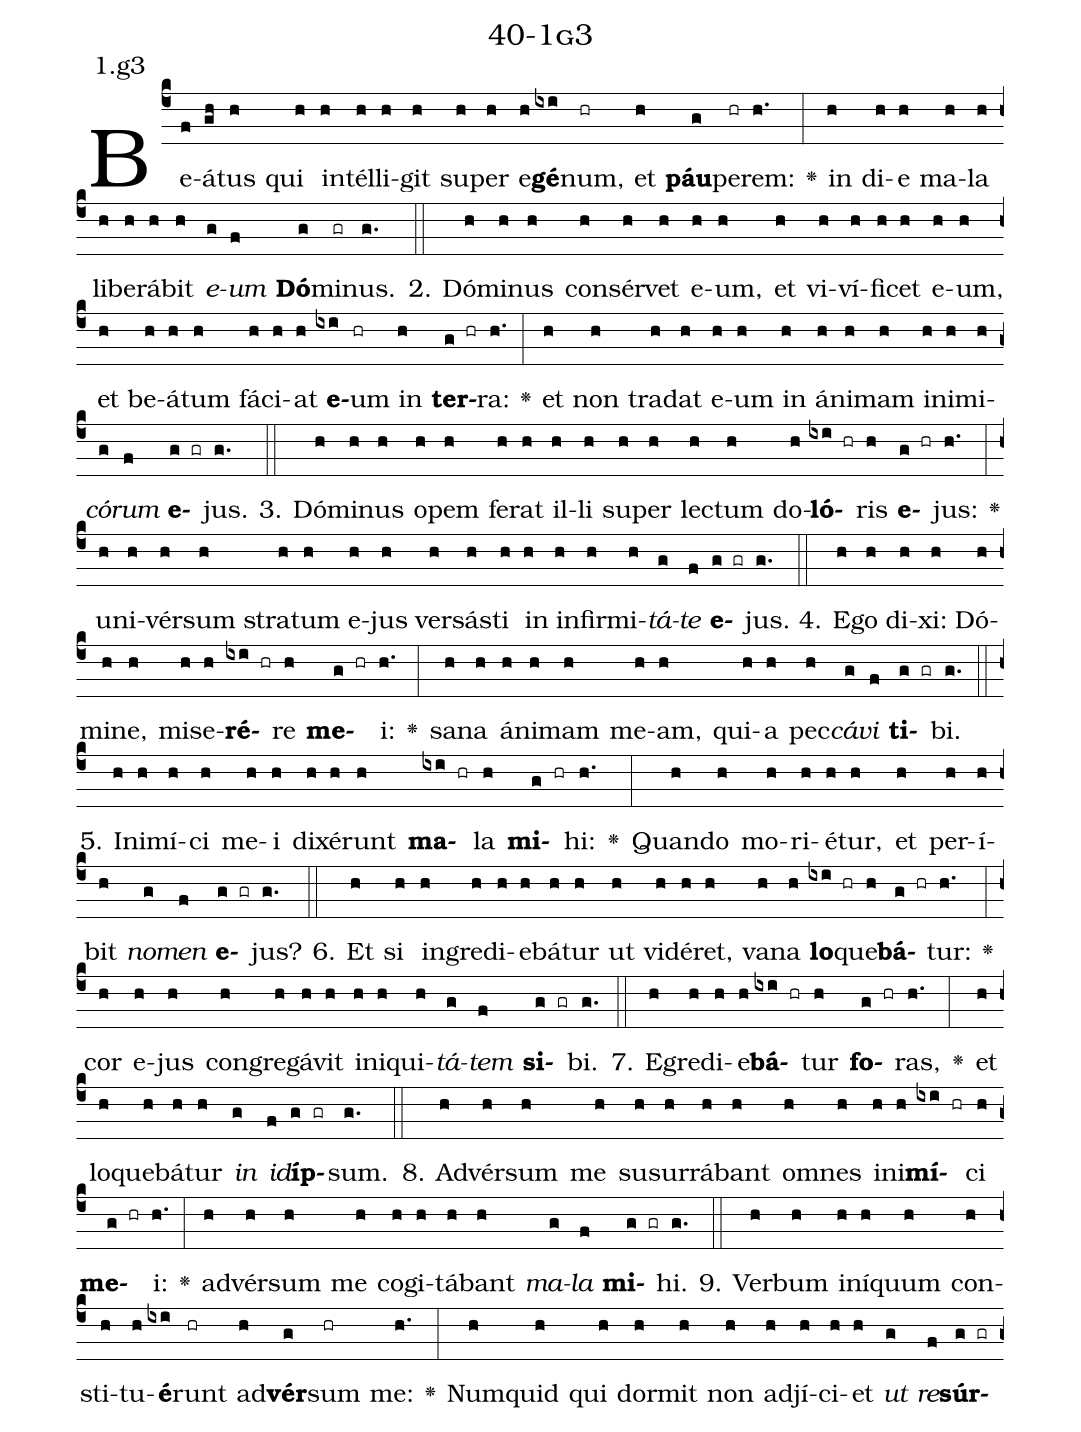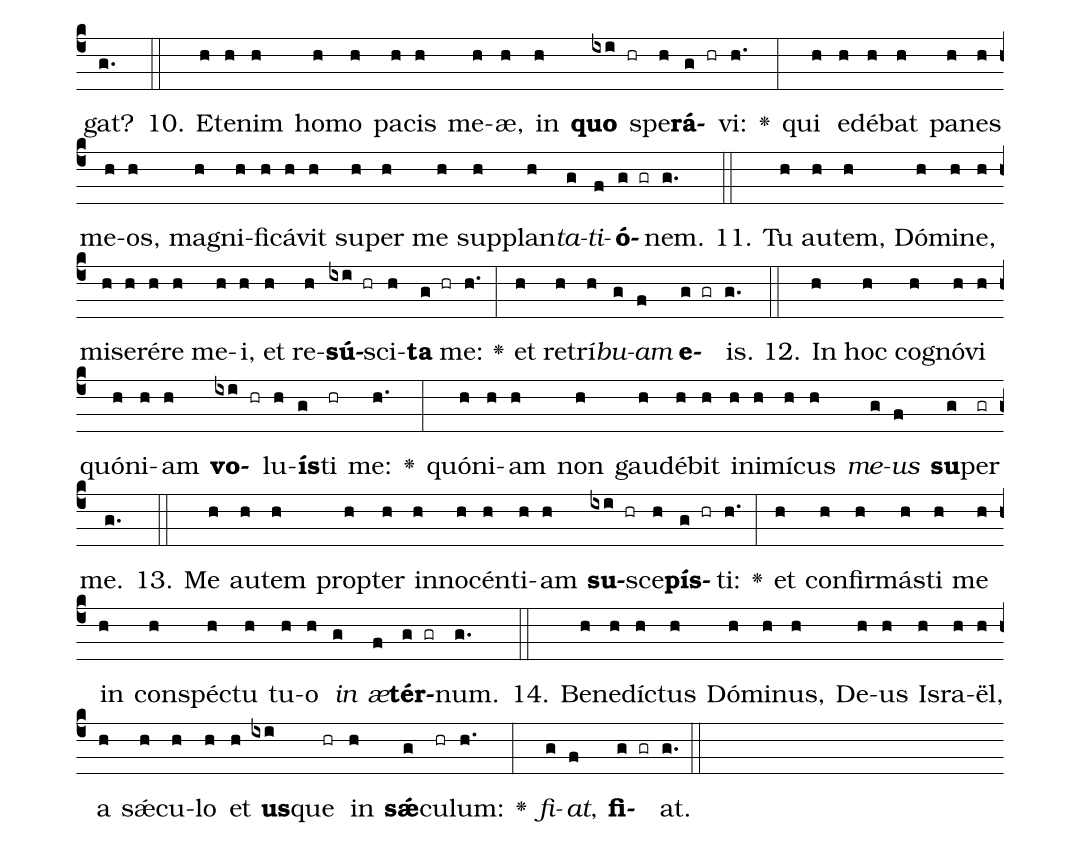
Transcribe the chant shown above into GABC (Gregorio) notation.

name: 40-1g3;
annotation: 1.g3;
%%
(c4)Be(f)á(gh)tus(h) qui(h) in(h)tél(h)li(h)git(h) su(h)per(h) e(h)<b>gé</b>(ixi)num,(hr) et(h) <b>páu</b>(g)pe(hr)rem:(h.) <v>\greheightstar</v>(:) in(h) di(h)e(h) ma(h)la(h) li(h)be(h)rá(h)bit(h) <i>e</i>(g)<i>um</i>(f) <b>Dó</b>(g)mi(gr)nus.(g.) (::)
2. Dó(h)mi(h)nus(h) con(h)sér(h)vet(h) e(h)um,(h) et(h) vi(h)ví(h)fi(h)cet(h) e(h)um,(h) et(h) be(h)á(h)tum(h) fá(h)ci(h)at(h) <b>e</b>(ixi)um(hr) in(h) <b>ter</b>(g hr)ra:(h.) <v>\greheightstar</v>(:) et(h) non(h) tra(h)dat(h) e(h)um(h) in(h) á(h)ni(h)mam(h) in(h)i(h)mi(h)<i>có</i>(g)<i>rum</i>(f) <b>e</b>(g gr)jus.(g.) (::)
3. Dó(h)mi(h)nus(h) o(h)pem(h) fe(h)rat(h) il(h)li(h) su(h)per(h) lec(h)tum(h) do(h)<b>ló</b>(ixi hr)ris(h) <b>e</b>(g hr)jus:(h.) <v>\greheightstar</v>(:) u(h)ni(h)vér(h)sum(h) stra(h)tum(h) e(h)jus(h) ver(h)sás(h)ti(h) in(h) in(h)fir(h)mi(h)<i>tá</i>(g)<i>te</i>(f) <b>e</b>(g gr)jus.(g.) (::)
4. E(h)go(h) di(h)xi:(h) Dó(h)mi(h)ne,(h) mi(h)se(h)<b>ré</b>(ixi hr)re(h) <b>me</b>(g hr)i:(h.) <v>\greheightstar</v>(:) sa(h)na(h) á(h)ni(h)mam(h) me(h)am,(h) qui(h)a(h) pec(h)<i>cá</i>(g)<i>vi</i>(f) <b>ti</b>(g gr)bi.(g.) (::)
5. In(h)i(h)mí(h)ci(h) me(h)i(h) di(h)xé(h)runt(h) <b>ma</b>(ixi hr)la(h) <b>mi</b>(g hr)hi:(h.) <v>\greheightstar</v>(:) Quan(h)do(h) mo(h)ri(h)é(h)tur,(h) et(h) per(h)í(h)bit(h) <i>no</i>(g)<i>men</i>(f) <b>e</b>(g gr)jus?(g.) (::)
6. Et(h) si(h) in(h)gre(h)di(h)e(h)bá(h)tur(h) ut(h) vi(h)dé(h)ret,(h) va(h)na(h) <b>lo</b>(ixi hr)que(h)<b>bá</b>(g hr)tur:(h.) <v>\greheightstar</v>(:) cor(h) e(h)jus(h) con(h)gre(h)gá(h)vit(h) in(h)i(h)qui(h)<i>tá</i>(g)<i>tem</i>(f) <b>si</b>(g gr)bi.(g.) (::)
7. E(h)gre(h)di(h)e(h)<b>bá</b>(ixi hr)tur(h) <b>fo</b>(g hr)ras,(h.) <v>\greheightstar</v>(:) et(h) lo(h)que(h)bá(h)tur(h) <i>in</i>(g) <i>id</i>(f)<b>íp</b>(g gr)sum.(g.) (::)
8. Ad(h)vér(h)sum(h) me(h) su(h)sur(h)rá(h)bant(h) om(h)nes(h) in(h)i(h)<b>mí</b>(ixi hr)ci(h) <b>me</b>(g hr)i:(h.) <v>\greheightstar</v>(:) ad(h)vér(h)sum(h) me(h) co(h)gi(h)tá(h)bant(h) <i>ma</i>(g)<i>la</i>(f) <b>mi</b>(g gr)hi.(g.) (::)
9. Ver(h)bum(h) in(h)í(h)quum(h) con(h)sti(h)tu(h)<b>é</b>(ixi)runt(hr) ad(h)<b>vér</b>(g)sum(hr) me:(h.) <v>\greheightstar</v>(:) Num(h)quid(h) qui(h) dor(h)mit(h) non(h) ad(h)jí(h)ci(h)et(h) <i>ut</i>(g) <i>re</i>(f)<b>súr</b>(g gr)gat?(g.) (::)
10. Et(h)e(h)nim(h) ho(h)mo(h) pa(h)cis(h) me(h)æ,(h) in(h) <b>quo</b>(ixi hr) spe(h)<b>rá</b>(g hr)vi:(h.) <v>\greheightstar</v>(:) qui(h) e(h)dé(h)bat(h) pa(h)nes(h) me(h)os,(h) ma(h)gni(h)fi(h)cá(h)vit(h) su(h)per(h) me(h) sup(h)plan(h)<i>ta</i>(g)<i>ti</i>(f)<b>ó</b>(g gr)nem.(g.) (::)
11. Tu(h) au(h)tem,(h) Dó(h)mi(h)ne,(h) mi(h)se(h)ré(h)re(h) me(h)i,(h) et(h) re(h)<b>sú</b>(ixi hr)sci(h)<b>ta</b>(g hr) me:(h.) <v>\greheightstar</v>(:) et(h) re(h)trí(h)<i>bu</i>(g)<i>am</i>(f) <b>e</b>(g gr)is.(g.) (::)
12. In(h) hoc(h) co(h)gnó(h)vi(h) quón(h)i(h)am(h) <b>vo</b>(ixi hr)lu(h)<b>ís</b>(g)ti(hr) me:(h.) <v>\greheightstar</v>(:) quón(h)i(h)am(h) non(h) gau(h)dé(h)bit(h) in(h)i(h)mí(h)cus(h) <i>me</i>(g)<i>us</i>(f) <b>su</b>(g)per(gr) me.(g.) (::)
13. Me(h) au(h)tem(h) prop(h)ter(h) in(h)no(h)cén(h)ti(h)am(h) <b>su</b>(ixi hr)sce(h)<b>pís</b>(g hr)ti:(h.) <v>\greheightstar</v>(:) et(h) con(h)fir(h)más(h)ti(h) me(h) in(h) con(h)spéc(h)tu(h) tu(h)o(h) <i>in</i>(g) <i>æ</i>(f)<b>tér</b>(g gr)num.(g.) (::)
14. Be(h)ne(h)díc(h)tus(h) Dó(h)mi(h)nus,(h) De(h)us(h) Is(h)ra(h)ël,(h) a(h) sǽ(h)cu(h)lo(h) et(h) <b>us</b>(ixi)que(hr) in(h) <b>sǽ</b>(g)cu(hr)lum:(h.) <v>\greheightstar</v>(:) <i>fi</i>(g)<i>at</i>,(f) <b>fi</b>(g gr)at.(g.) (::)
